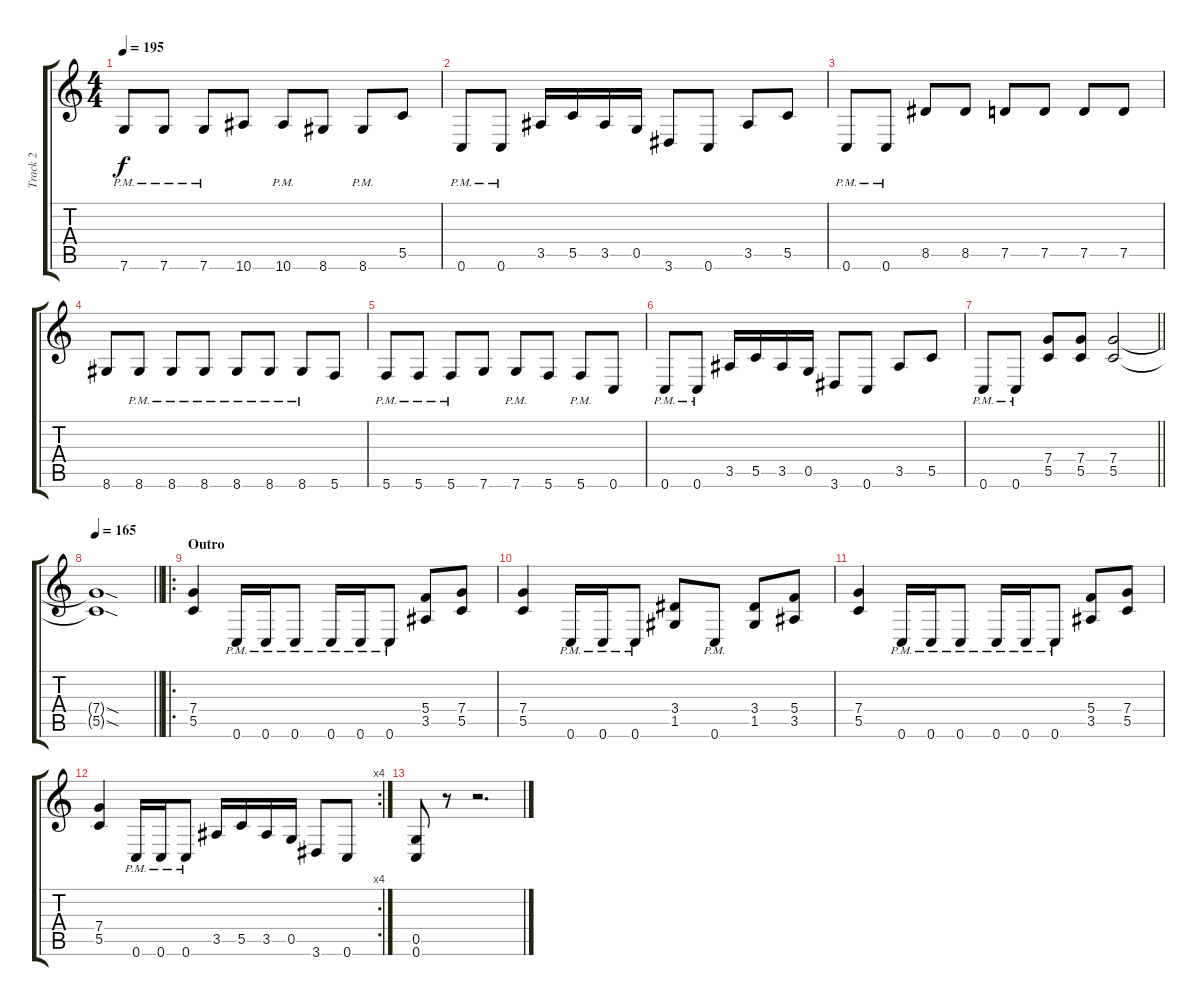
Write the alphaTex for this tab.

\track ("Track 2" "Track 2") {instrument distortionguitar}
\staff {score tabs}
\tuning (D4 A3 F3 C3 G2 C2) {hide}
\ts (4 4)
\tempo 195
\clef g2
\ks c
7.6{pm}.8{dy f} 7.6{pm}.8 7.6{pm}.8 10.6.8 10.6{pm}.8 8.6.8 8.6{pm}.8 5.5.8 |
0.6{pm}.8 0.6{pm}.8 3.5.16 5.5.16 3.5.16 0.5.16 3.6.8 0.6.8 3.5.8 5.5.8 |
0.6{pm}.8 0.6{pm}.8 8.5.8 8.5.8 7.5.8 7.5.8 7.5.8 7.5.8 |
8.6.8 8.6{pm}.8 8.6{pm}.8 8.6{pm}.8 8.6{pm}.8 8.6{pm}.8 8.6{pm}.8 5.6.8 |
5.6{pm}.8 5.6{pm}.8 5.6{pm}.8 7.6.8 7.6{pm}.8 5.6.8 5.6{pm}.8 0.6.8 |
0.6{pm}.8 0.6{pm}.8 3.5.16 5.5.16 3.5.16 0.5.16 3.6.8 0.6.8 3.5.8 5.5.8 |
\barLineRight lightlight
0.6{pm}.8 0.6{pm}.8 (7.4 5.5).8 (7.4 5.5).8 (7.4 5.5).2 |
\tempo 165
\barLineRight lightlight
(7.4{sod t} 5.5{sod t}).1 |
\ro
\section ("" "Outro")
(7.4 5.5).4 0.6{pm}.16 0.6{pm}.16 0.6{pm}.8 0.6{pm}.16 0.6{pm}.16 0.6{pm}.8 (5.4 3.5).8 (7.4 5.5).8 |
(7.4 5.5).4 0.6{pm}.16 0.6{pm}.16 0.6{pm}.8 (3.4 1.5).8 0.6{pm}.8 (3.4 1.5).8 (5.4 3.5).8 |
(7.4 5.5).4 0.6{pm}.16 0.6{pm}.16 0.6{pm}.8 0.6{pm}.16 0.6{pm}.16 0.6{pm}.8 (5.4 3.5).8 (7.4 5.5).8 |
\rc 4
(7.4 5.5).4 0.6{pm}.16 0.6{pm}.16 0.6{pm}.8 3.5.16 5.5.16 3.5.16 0.5.16 3.6.8 0.6.8 |
(0.5 0.6).8 r.8 r.2{d}
